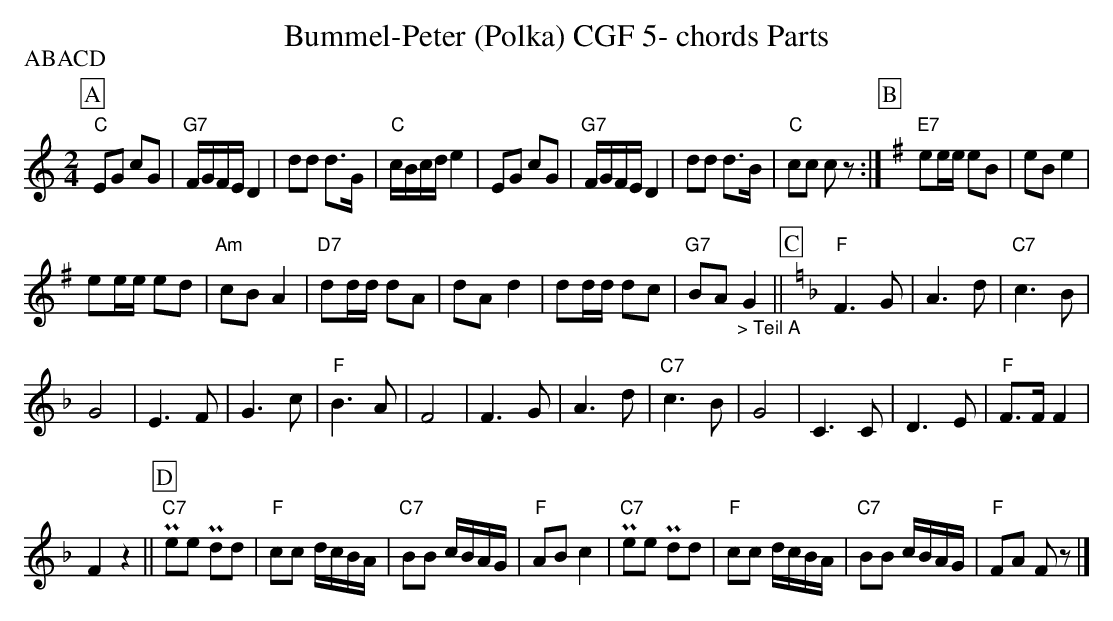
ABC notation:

X:1
T:Bummel-Peter (Polka) CGF 5- chords Parts
P:ABACD
M:2/4
L:1/8
K:Cmaj%%MIDI gchordon
[P:A] "C"EG cG | "G7"F/2G/2F/2E/2 D2 | dd d>G | "C"c/2B/2c/2d/2 e2 | EG cG | "G7"F/2G/2F/2E/2 D2 | dd d>B | "C"cc cz :| [P:B] [K:Gmaj] "E7"ee/2e/2 eB | eBe2 |
ee/2e/2 ed | "Am"cBA2 | "D7"dd/2d/2 dA | dAd2 | dd/2d/2 dc | "G7"BA "_> Teil A"G2 || [P:C] [K:Fmaj] "F"F3G | A3d | "C7"c3B |
G4 | E3F | G3c | "F"B3A | F4 | F3G | A3d | "C7"c3B | G4 | C3C | D3E | "F"F>F F2 |
F2z2 || [P:D] "C7"Pee Pdd | "F"cc d/2c/2B/2A/2 | "C7"BB c/2B/2A/2G/2 | "F"ABc2 | "C7"Pee Pdd | "F"cc d/2c/2B/2A/2 | "C7"BB c/2B/2A/2G/2 | "F"FA Fz |]
